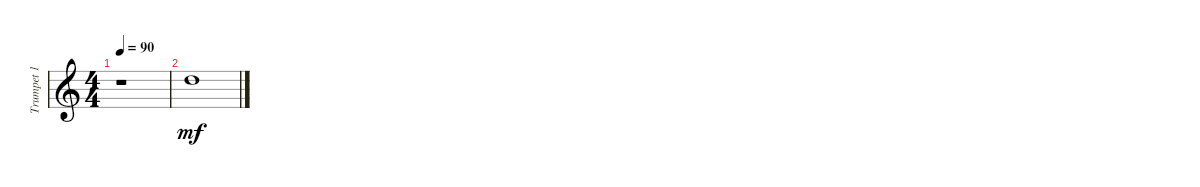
\track ("Trumpet 1" "Trumpet 1") {instrument trombone}
\staff {score}
\tuning (E4 B3 G3 D3 A2 E2 B1) {hide}
\ts (4 4)
\tempo 90
\clef g2
\ks c
r.1{dy mf} |
10.1.1
